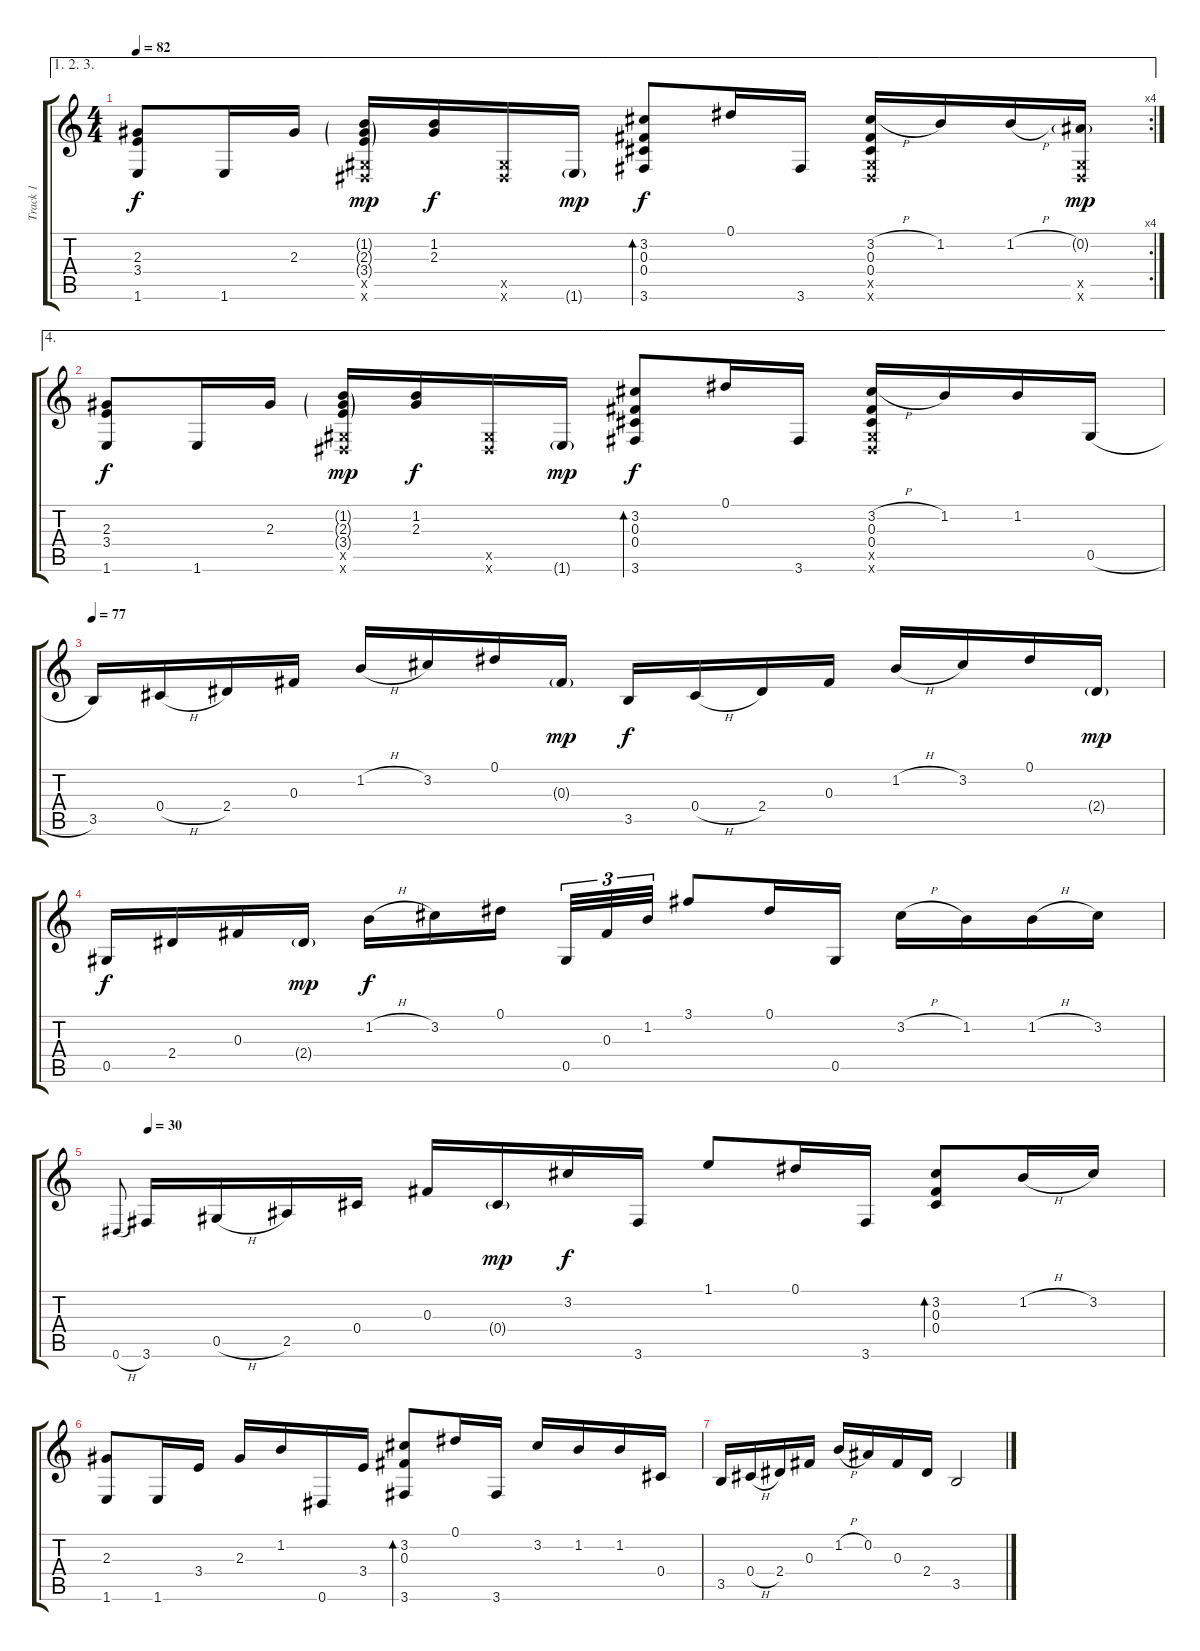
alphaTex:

\track ("Track 1" "Track 1") {instrument acousticguitarsteel}
\staff {score tabs}
\tuning (Eb4 Bb3 Gb3 Db3 Ab2 Eb2) {hide}
\ae (1 2 3)
\rc 4
\ts (4 4)
\tempo 82
\clef g2
\ks c
(2.3 3.4 1.6).8{dy f} 1.6.16 2.3.16 (1.2{g} 2.3{g} 3.4{g} 0.5{x} 0.6{x}).16{dy mp} (1.2 2.3).16{dy f} (0.5{x} 0.6{x}).16 1.6{g}.16{dy mp} (3.2 0.3 0.4 3.6).8{bd 120 dy f} 0.1.16 3.6.16 (3.2{h} 0.3 0.4 0.5{x} 0.6{x}).16 1.2.16 1.2{h}.16 (0.2{g} 0.5{x} 0.6{x}).16{dy mp} |
\ae 4
(2.3 3.4 1.6).8{dy f} 1.6.16 2.3.16 (1.2{g} 2.3{g} 3.4{g} 0.5{x} 0.6{x}).16{dy mp} (1.2 2.3).16{dy f} (0.5{x} 0.6{x}).16 1.6{g}.16{dy mp} (3.2 0.3 0.4 3.6).8{bd 120 dy f} 0.1.16 3.6.16 (3.2{h} 0.3 0.4 0.5{x} 0.6{x}).16 1.2.16 1.2.16 0.5{h}.16 |
\tempo 77
3.5.16 0.4{h}.16 2.4.16 0.3.16 1.2{h}.16 3.2.16 0.1.16 0.3{g}.16{dy mp} 3.5.16{dy f} 0.4{h}.16 2.4.16 0.3.16 1.2{h}.16 3.2.16 0.1.16 2.4{g}.16{dy mp} |
0.5.16{dy f} 2.4.16 0.3.16 2.4{g}.16{dy mp} 1.2{h}.16{dy f} 3.2.16 0.1.16{beam splitsecondary} 0.5.32{tu (3 2)} 0.3.32{tu (3 2)} 1.2.32{tu (3 2)} 3.1.8 0.1.16 0.5.16 3.2{h}.16 1.2.16 1.2{h}.16 3.2.16 |
\tempo (30 0.03125)
0.6{h}.8{gr onbeat} 3.6.16 0.5{h}.16 2.5.16 0.4.16 0.3.16 0.4{g}.16{dy mp} 3.2.16{dy f} 3.6.16 1.1.8 0.1.16 3.6.16 (3.2 0.3 0.4).8{bd 240} 1.2{h}.16 3.2.16 |
(2.3 1.6).8 1.6.16 3.4.16 2.3.16 1.2.16 0.6.16 3.4.16 (3.2 0.3 3.6).8{bd 120} 0.1.16 3.6.16 3.2.16 1.2.16 1.2.16 0.4.16 |
3.5.16 0.4{h}.16 2.4.16 0.3.16 1.2{h}.16 0.2.16 0.3.16 2.4.16 3.5.2
